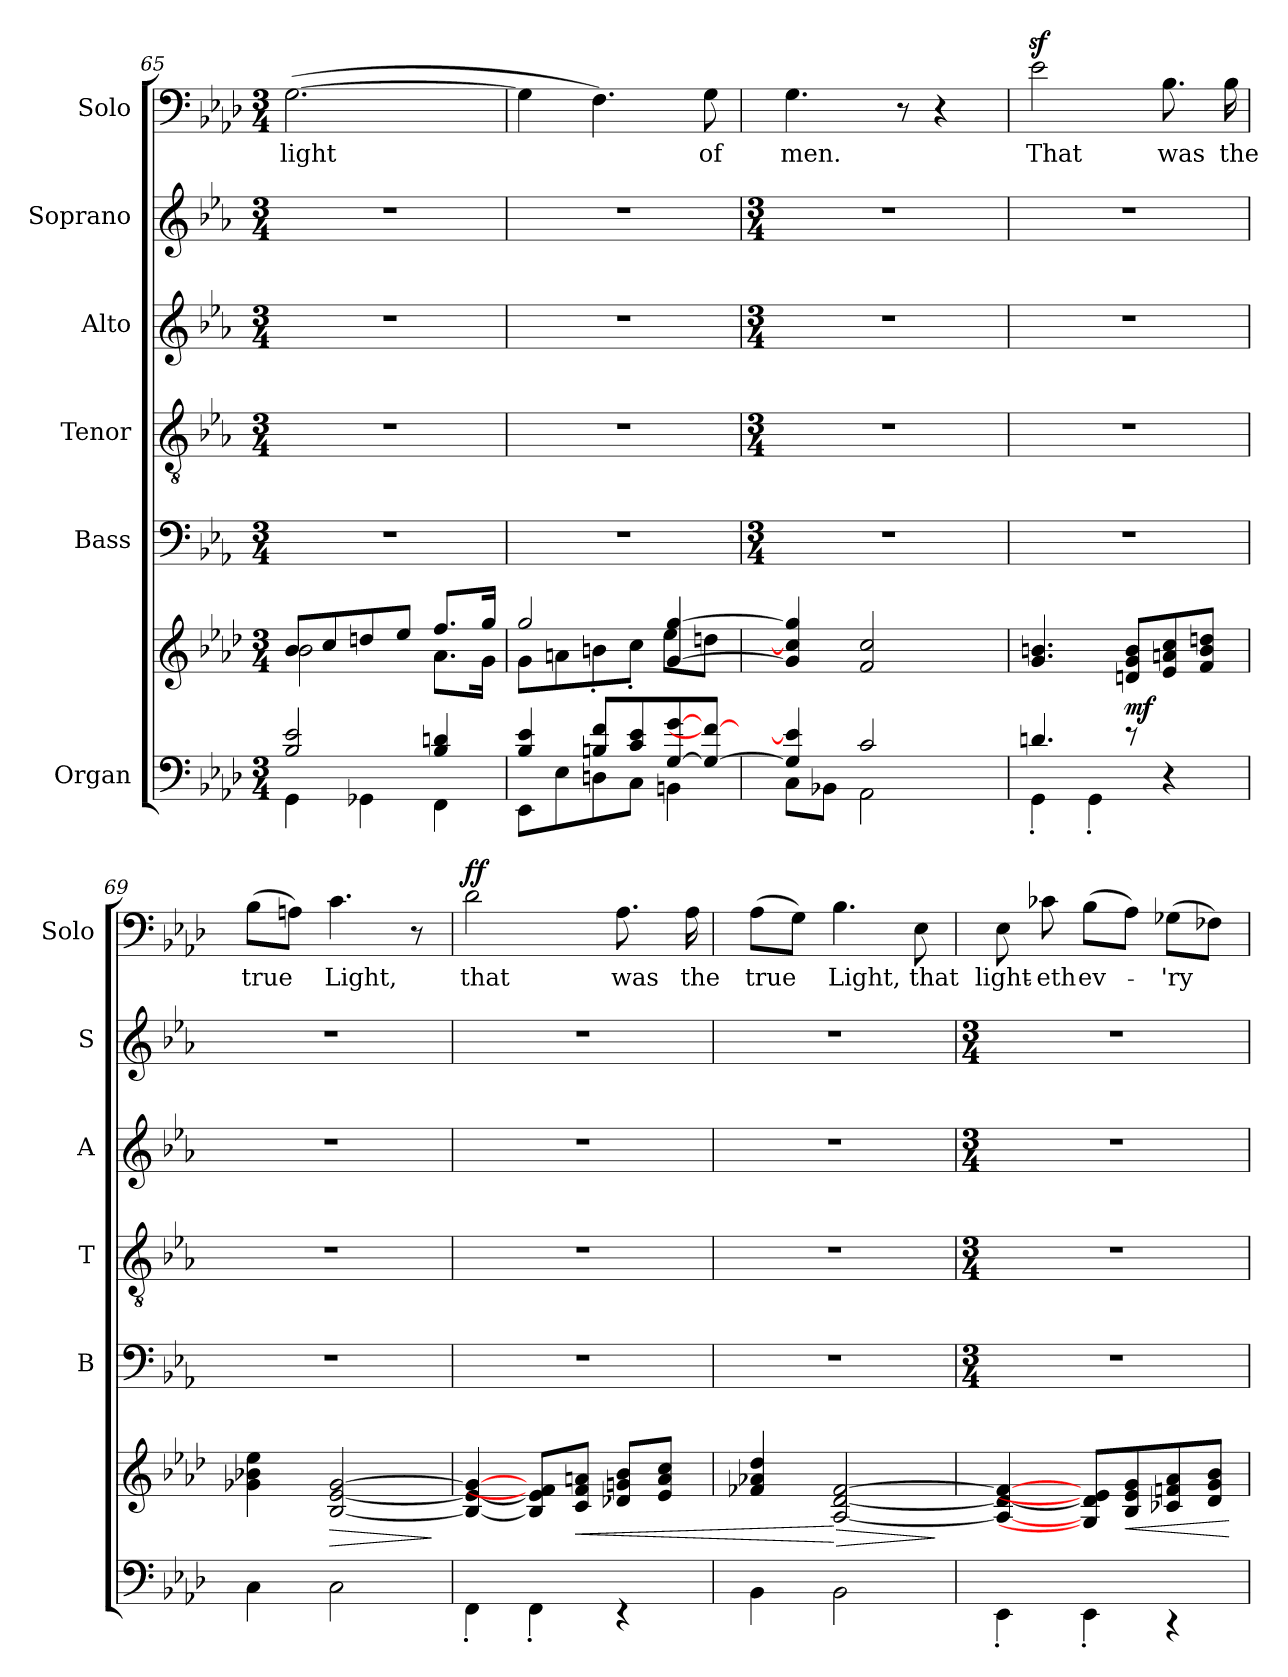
**kern	**kern	**dynam	**kern	**kern	**kern	**kern	**kern	**text	**dynam
*part6	*part6	*part6	*part5	*part4	*part3	*part2	*part1	*part1	*part1
*staff7	*staff6	*staff6/7	*staff5	*staff4	*staff3	*staff2	*staff1	*staff1	*staff1
*I"Organ	*	*	*I"Bass	*I"Tenor	*I"Alto	*I"Soprano	*I"Solo	*	*
*	*	*	*I'B	*I'T	*I'A	*I'S	*I'Solo	*	*
*clefF4	*clefG2	*	*clefF4	*clefGv2	*clefG2	*clefG2	*clefF4	*	*
*k[b-e-a-d-]	*k[b-e-a-d-]	*	*k[b-e-a-]	*k[b-e-a-]	*k[b-e-a-]	*k[b-e-a-]	*k[b-e-a-d-]	*	*
*A-:	*A-:	*	*E-:	*E-:	*E-:	*E-:	*A-:	*	*
*M3/4	*M3/4	*	*M3/4	*M3/4	*M3/4	*M3/4	*M3/4	*	*
=65	=65	=65	=65	=65	=65	=65	=65	=65	=65
*^	*^	*	*	*	*	*	*	*	*
!	!	!	!	!	!	!	!	!	!	!LO:LY:b	!
2B-/ 2e-/	4GG\	8b-/L	2b-\	.	2.r	2.r	2.r	2.r	(>[2.G	light	.
.	.	8cc/	.	.	.	.	.	.	.	.	.
.	4GG-X\	8ddn/	.	.	.	.	.	.	.	.	.
.	.	8ee-/J	.	.	.	.	.	.	.	.	.
4B-/ 4dn/	4FF\	8.ff/L	8.a-\L	.	.	.	.	.	.	.	.
.	.	16gg/J	16g\J	.	.	.	.	.	.	.	.
=66	=66	=66	=66	=66	=66	=66	=66	=66	=66	=66	=66
4B-/ 4e-/	8EE-\L	2gg/	8g\L	.	2.r	2.r	2.r	2.r	4G]	.	.
.	8E-\	.	8an\	.	.	.	.	.	.	.	.
8Bn/ 8f/L	8Dn\	.	8bn'\	.	.	.	.	.	4.F)	.	.
8c/ 8e-/	8C\J	.	8cc'\J	.	.	.	.	.	.	.	.
[8G/ [8g/	4BBn\	[4g/ [4gg/	8ee-\L	.	.	.	.	.	.	.	.
!	!	!	!	!	!	!	!	!	!	!LO:LY:b	!
8G/_ 8f/_J	.	.	8ddn\J	.	.	.	.	.	8G	of	.
!!LO:LB:g=z
=67	=67	=67	=67	=67	=67	=67	=67	=67	=67	=67	=67
*	*	*	*	*	*M3/4	*M3/4	*M3/4	*M3/4	*	*	*
!	!	!	!	!	!	!	!	!	!	!LO:LY:b	!
4G/] 4e-/]	8C\L	4g/] 4cc/] 4gg/]	2ryy	.	2.r	2.r	2.r	2.r	4.G	men.	.
.	8BB-X\J	.	.	.	.	.	.	.	.	.	.
2c/	2AA-\	2f/ 2cc/	.	.	.	.	.	.	.	.	.
.	.	.	.	.	.	.	.	.	8r	.	.
.	.	.	8ryy	.	.	.	.	.	4r	.	.
.	.	.	8ryy	.	.	.	.	.	.	.	.
!!LO:LB:g=z
=68	=68	=68	=68	=68	=68	=68	=68	=68	=68	=68	=68
!	!	!	!	!	!	!	!	!	!	!LO:LY:b	!
*	*	*v	*v	*	*	*	*	*	*	*	*
4.dn/	4GG'\	4.g 4.bn	.	2.r	2.r	2.r	2.r	2e-z<	That	.
.	4GG'\	.	.	.	.	.	.	.	.	.
!	!	!	!LO:DY:b	!	!	!	!	!	!	!
8r	.	8dn 8g 8bL	mf	.	.	.	.	.	.	.
!	!	!	!	!	!	!	!	!	!LO:LY:b	!
4ryy	4r	8e- 8an 8cc	.	.	.	.	.	8.B-	was	.
.	.	8f 8b 8ddnJ	.	.	.	.	.	.	.	.
!	!	!	!	!	!	!	!	!	!LO:LY:b	!
.	.	.	.	.	.	.	.	16B-	the	.
=69	=69	=69	=69	=69	=69	=69	=69	=69	=69	=69
!	!	!	!	!	!	!	!	!	!LO:LY:b	!
2.ryy	4C\	4g-X 4b-X 4ee-	.	2.r	2.r	2.r	2.r	(>8B-L	true	.
.	.	.	.	.	.	.	.	8AnJ)	.	.
!	!	!	!LO:HP:b	!	!	!	!	!	!LO:LY:b	!
.	2C\	[2B- [2e- [2g-	>	.	.	.	.	4.c	Light,	.
.	.	.	.	.	.	.	.	8r	.	.
*v	*v	*	*	*	*	*	*	*	*	*
.	.	]	.	.	.	.	.	.	.
=70	=70	=70	=70	=70	=70	=70	=70	=70	=70
*^	*	*	*	*	*	*	*	*	*
!	!	!	!	!	!	!	!	!	!LO:LY:b	!LO:DY:b
2.ryy	4FF'\	4B-_ 4e-_ 4g-_	.	2.r	2.r	2.r	2.r	2d-	that	ff
.	4FF'\	8B-] 8e-] 8f]L	.	.	.	.	.	.	.	.
!	!	!	!LO:HP:b	!	!	!	!	!	!	!
.	.	8c 8f 8anJ	<	.	.	.	.	.	.	.
!	!	!	!	!	!	!	!	!	!LO:LY:b	!
.	4r	8d-X 8gn 8b-L	.	.	.	.	.	8.A-	was	.
.	.	8e- 8a 8ccJ	.	.	.	.	.	.	.	.
!	!	!	!	!	!	!	!	!	!LO:LY:b	!
.	.	.	.	.	.	.	.	16A-	the	.
=71	=71	=71	=71	=71	=71	=71	=71	=71	=71	=71
!	!	!	!	!	!	!	!	!	!LO:LY:b	!
2.ryy	4BB-\	4f-X 4a-X 4dd-	.	2.r	2.r	2.r	2.r	(>8A-L	true	.
.	.	.	.	.	.	.	.	8GJ)	.	.
!	!	!	!LO:HP:n=1:b	!	!	!	!	!	!LO:LY:b	!
.	2BB-\	[2A- [2d- [2f-	[ >	.	.	.	.	4.B-	Light,	.
!	!	!	!	!	!	!	!	!	!LO:LY:b	!
.	.	.	.	.	.	.	.	8E-	that	.
*v	*v	*	*	*	*	*	*	*	*	*
.	.	]	.	.	.	.	.	.	.
!!LO:LB:g=z
=72	=72	=72	=72	=72	=72	=72	=72	=72	=72
*	*	*	*M3/4	*M3/4	*M3/4	*M3/4	*	*	*
*^	*	*	*	*	*	*	*	*	*
!	!	!	!	!	!	!	!	!	!LO:LY:b	!
2.ryy	4EE-'\	4A-_ 4d-_ 4f-_	.	2.r	2.r	2.r	2.r	8E-	light-	.
!	!	!	!	!	!	!	!	!	!LO:LY:b	!
.	.	.	.	.	.	.	.	8c-X	-eth	.
!	!	!	!	!	!	!	!	!	!LO:LY:b	!
.	4EE-'\	8Gn] 8d-] 8e-]L	.	.	.	.	.	(>8B-L	ev-	.
!	!	!	!LO:HP:b	!	!	!	!	!	!	!
.	.	8B- 8e- 8g	<	.	.	.	.	8A-J)	.	.
!	!	!	!	!	!	!	!	!	!LO:LY:b	!
.	4r	8c-X 8fn 8a-	.	.	.	.	.	(>8G-XL	'ry	.
.	.	8d- 8g 8b-J	.	.	.	.	.	8F-XJ)	.	.
*v	*v	*	*	*	*	*	*	*	*	*
.	.	[	.	.	.	.	.	.	.
=	=	=	=	=	=	=	=	=	=
*-	*-	*-	*-	*-	*-	*-	*-	*-	*-
